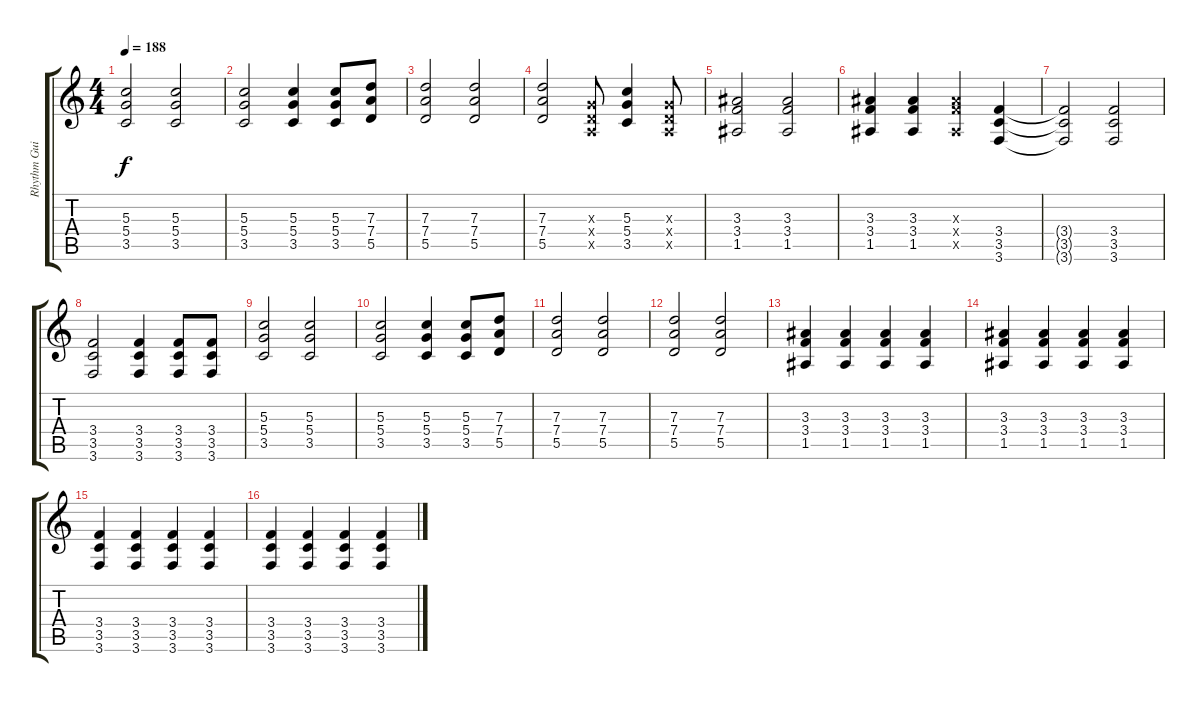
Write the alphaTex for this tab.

\track ("Rhythm Guitar" "Rhythm Gui") {instrument distortionguitar}
\staff {score tabs}
\tuning (E4 B3 G3 D3 A2 D2) {hide}
\ts (4 4)
\tempo 188
\clef g2
\ks c
(5.3 5.4 3.5).2{dy f} (5.3 5.4 3.5).2 |
(5.3 5.4 3.5).2 (5.3 5.4 3.5).4 (5.3 5.4 3.5).8 (7.3 7.4 5.5).8 |
(7.3 7.4 5.5).2 (7.3 7.4 5.5).2 |
(7.3 7.4 5.5).2 (0.3{x} 0.4{x} 0.5{x}).8 (5.3 5.4 3.5).4 (0.3{x} 0.4{x} 0.5{x}).8 |
(3.3 3.4 1.5).2 (3.3 3.4 1.5).2 |
(3.3 3.4 1.5).4 (3.3 3.4 1.5).4 (3.3{x} 3.4{x} 1.5{x}).4 (3.4 3.5 3.6).4 |
(3.4{t} 3.5{t} 3.6{t}).2 (3.4 3.5 3.6).2 |
(3.4 3.5 3.6).2 (3.4 3.5 3.6).4 (3.4 3.5 3.6).8 (3.4 3.5 3.6).8 |
(5.3 5.4 3.5).2 (5.3 5.4 3.5).2 |
(5.3 5.4 3.5).2 (5.3 5.4 3.5).4 (5.3 5.4 3.5).8 (7.3 7.4 5.5).8 |
(7.3 7.4 5.5).2 (7.3 7.4 5.5).2 |
(7.3 7.4 5.5).2 (7.3 7.4 5.5).2 |
(3.3 3.4 1.5).4 (3.3 3.4 1.5).4 (3.3 3.4 1.5).4 (3.3 3.4 1.5).4 |
(3.3 3.4 1.5).4 (3.3 3.4 1.5).4 (3.3 3.4 1.5).4 (3.3 3.4 1.5).4 |
(3.4 3.5 3.6).4 (3.4 3.5 3.6).4 (3.4 3.5 3.6).4 (3.4 3.5 3.6).4 |
(3.4 3.5 3.6).4 (3.4 3.5 3.6).4 (3.4 3.5 3.6).4 (3.4 3.5 3.6).4
